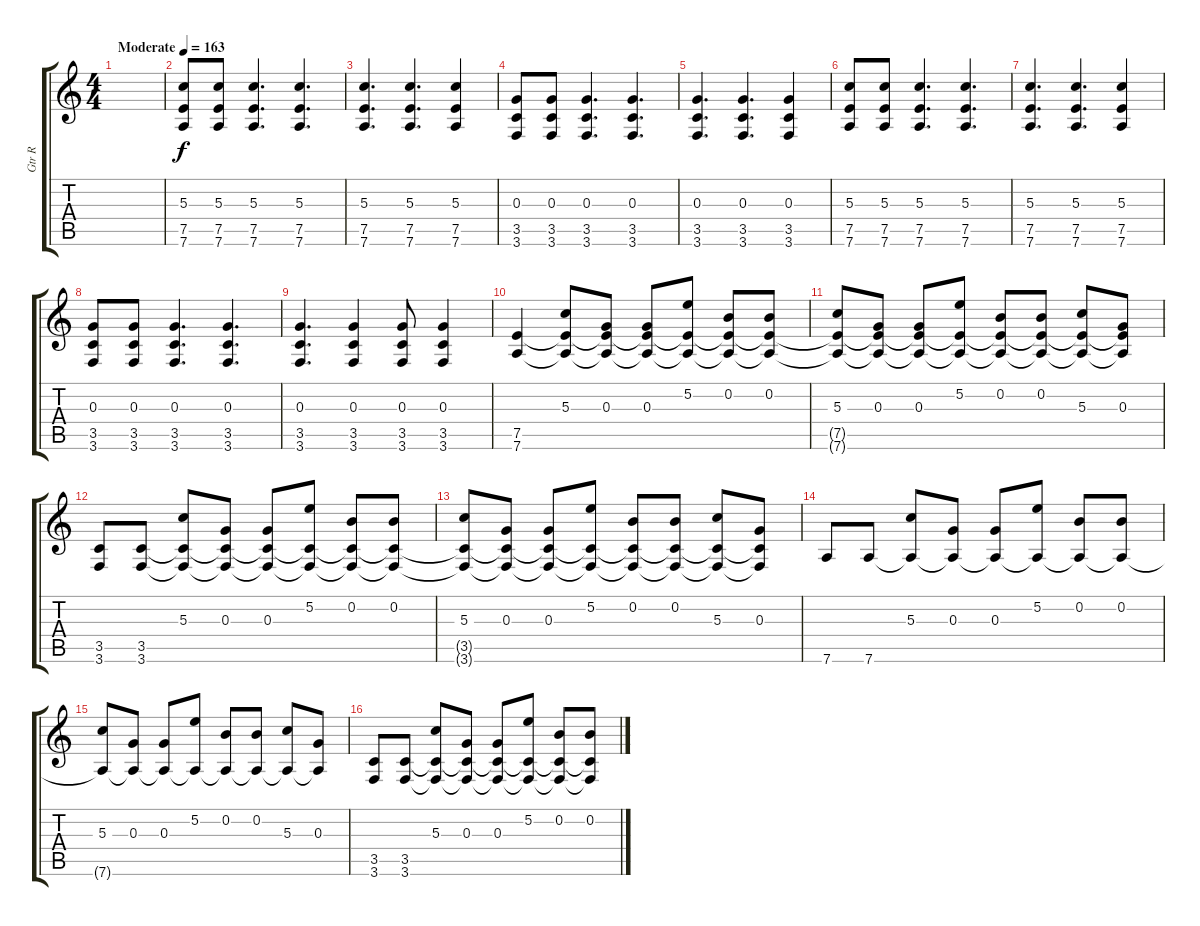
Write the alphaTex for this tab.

\track ("Gtr R" "Gtr R") {instrument overdrivenguitar}
\staff {score tabs}
\tuning (E4 B3 G3 D3 A2 D2) {hide}
\ts (4 4)
\tempo (163 "Moderate")
\clef g2
\ks c
|
(5.3 7.5 7.6).8 (5.3 7.5 7.6).8 (5.3 7.5 7.6).4{d} (5.3 7.5 7.6).4{d} |
(5.3 7.5 7.6).4{d} (5.3 7.5 7.6).4{d} (5.3 7.5 7.6).4 |
(0.3 3.5 3.6).8 (0.3 3.5 3.6).8 (0.3 3.5 3.6).4{d} (0.3 3.5 3.6).4{d} |
(0.3 3.5 3.6).4{d} (0.3 3.5 3.6).4{d} (0.3 3.5 3.6).4 |
(5.3 7.5 7.6).8 (5.3 7.5 7.6).8 (5.3 7.5 7.6).4{d} (5.3 7.5 7.6).4{d} |
(5.3 7.5 7.6).4{d} (5.3 7.5 7.6).4{d} (5.3 7.5 7.6).4 |
(0.3 3.5 3.6).8 (0.3 3.5 3.6).8 (0.3 3.5 3.6).4{d} (0.3 3.5 3.6).4{d} |
(0.3 3.5 3.6).4{d} (0.3 3.5 3.6).4 (0.3 3.5 3.6).8 (0.3 3.5 3.6).4 |
(7.5 7.6).4 (5.3 7.5{t} 7.6{t}).8 (0.3 7.5{t} 7.6{t}).8 (0.3 7.5{t} 7.6{t}).8 (5.2 7.5{t} 7.6{t}).8 (0.2 7.5{t} 7.6{t}).8 (0.2 7.5{t} 7.6{t}).8 |
(5.3 7.5{t} 7.6{t}).8 (0.3 7.5{t} 7.6{t}).8 (0.3 7.5{t} 7.6{t}).8 (5.2 7.5{t} 7.6{t}).8 (0.2 7.5{t} 7.6{t}).8 (0.2 7.5{t} 7.6{t}).8 (5.3 7.5{t} 7.6{t}).8 (0.3 7.5{t} 7.6{t}).8 |
(3.5 3.6).8 (3.5 3.6).8 (5.3 3.5{t} 3.6{t}).8 (0.3 3.5{t} 3.6{t}).8 (0.3 3.5{t} 3.6{t}).8 (5.2 3.5{t} 3.6{t}).8 (0.2 3.5{t} 3.6{t}).8 (0.2 3.5{t} 3.6{t}).8 |
(5.3 3.5{t} 3.6{t}).8 (0.3 3.5{t} 3.6{t}).8 (0.3 3.5{t} 3.6{t}).8 (5.2 3.5{t} 3.6{t}).8 (0.2 3.5{t} 3.6{t}).8 (0.2 3.5{t} 3.6{t}).8 (5.3 3.5{t} 3.6{t}).8 (0.3 3.5{t} 3.6{t}).8 |
7.6.8 7.6.8 (5.3 7.6{t}).8 (0.3 7.6{t}).8 (0.3 7.6{t}).8 (5.2 7.6{t}).8 (0.2 7.6{t}).8 (0.2 7.6{t}).8 |
(5.3 7.6{t}).8 (0.3 7.6{t}).8 (0.3 7.6{t}).8 (5.2 7.6{t}).8 (0.2 7.6{t}).8 (0.2 7.6{t}).8 (5.3 7.6{t}).8 (0.3 7.6{t}).8 |
(3.5 3.6).8 (3.5 3.6).8 (5.3 3.5{t} 3.6{t}).8 (0.3 3.5{t} 3.6{t}).8 (0.3 3.5{t} 3.6{t}).8 (5.2 3.5{t} 3.6{t}).8 (0.2 3.5{t} 3.6{t}).8 (0.2 3.5{t} 3.6{t}).8
